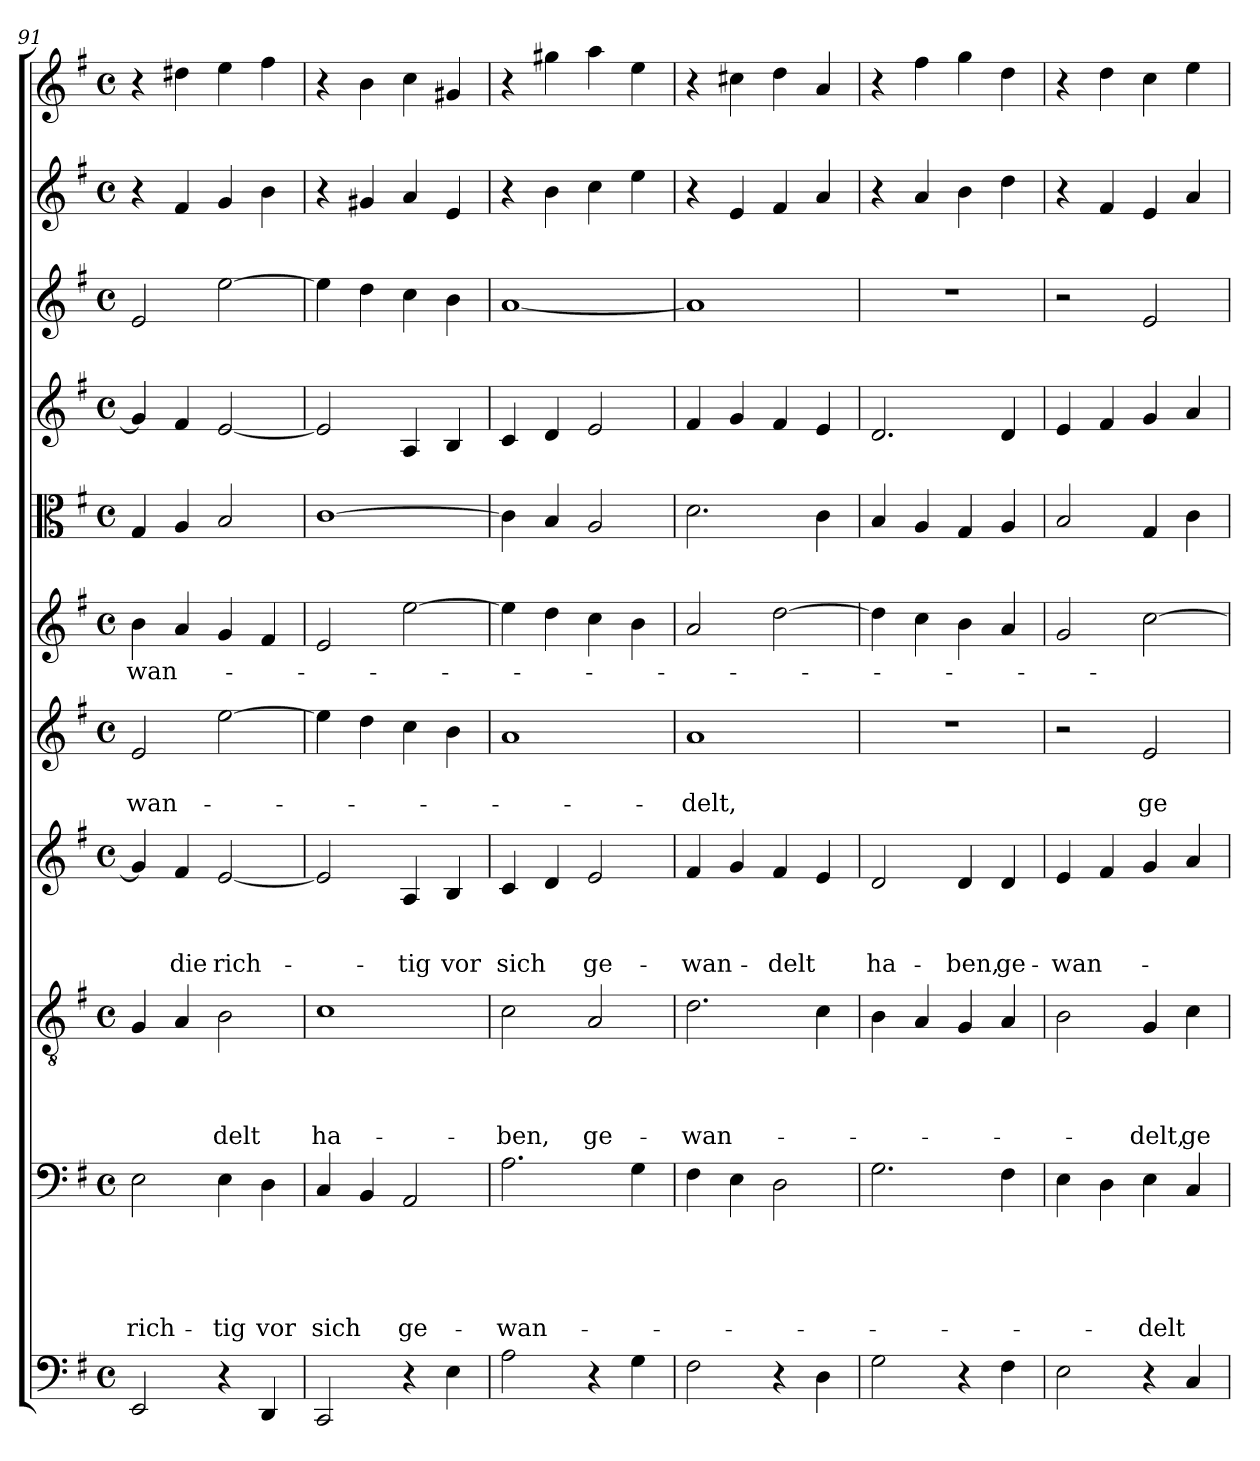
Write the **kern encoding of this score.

**kern	**kern	**text	**text	**text	**text	**text	**kern	**text	**text	**text	**text	**kern	**text	**text	**text	**kern	**text	**text	**kern	**text	**kern	**kern	**kern	**kern	**kern
*part11	*part10	*part10	*part10	*part10	*part10	*part10	*part9	*part9	*part9	*part9	*part9	*part8	*part8	*part8	*part8	*part7	*part7	*part7	*part6	*part6	*part5	*part4	*part3	*part2	*part1
*staff11	*staff10	*staff10	*staff10	*staff10	*staff10	*staff10	*staff9	*staff9	*staff9	*staff9	*staff9	*staff8	*staff8	*staff8	*staff8	*staff7	*staff7	*staff7	*staff6	*staff6	*staff5	*staff4	*staff3	*staff2	*staff1
!!LO:PB:g=z
*clefF4	*clefF4	*	*	*	*	*	*clefGv2	*	*	*	*	*clefG2	*	*	*	*clefG2	*	*	*clefG2	*	*clefC3	*clefG2	*clefG2	*clefG2	*clefG2
*k[f#]	*k[f#]	*	*	*	*	*	*k[f#]	*	*	*	*	*k[f#]	*	*	*	*k[f#]	*	*	*k[f#]	*	*k[f#]	*k[f#]	*k[f#]	*k[f#]	*k[f#]
*e:	*e:	*	*	*	*	*	*e:	*	*	*	*	*e:	*	*	*	*e:	*	*	*e:	*	*e:	*e:	*e:	*e:	*e:
*M4/4	*M4/4	*	*	*	*	*	*M4/4	*	*	*	*	*M4/4	*	*	*	*M4/4	*	*	*M4/4	*	*M4/4	*M4/4	*M4/4	*M4/4	*M4/4
*met(c)	*met(c)	*	*	*	*	*	*met(c)	*	*	*	*	*met(c)	*	*	*	*met(c)	*	*	*met(c)	*	*met(c)	*met(c)	*met(c)	*met(c)	*met(c)
=91	=91	=91	=91	=91	=91	=91	=91	=91	=91	=91	=91	=91	=91	=91	=91	=91	=91	=91	=91	=91	=91	=91	=91	=91	=91
!	!	!	!	!	!	!LO:LY:b	!	!	!	!	!	!	!	!	!	!	!	!LO:LY:b	!	!LO:LY:b	!	!	!	!	!
2EE/	2E\	.	.	.	.	rich-	4G/	.	.	.	.	4g/]	.	.	.	2e/	.	-wan-	4b\	-wan-	4G/	4g/]	2e/	4r	4r
!	!	!	!	!	!	!	!	!	!	!	!	!	!	!	!LO:LY:b	!	!	!	!	!	!	!	!	!	!
.	.	.	.	.	.	.	4A/	.	.	.	.	4f#/	.	.	die	.	.	.	4a/	.	4A/	4f#/	.	4f#/	4dd#X\
!	!	!	!	!	!	!LO:LY:b	!	!	!	!	!LO:LY:b	!	!	!	!LO:LY:b	!	!	!	!	!	!	!	!	!	!
4r	4E\	.	.	.	.	-tig	2B\	.	.	.	-delt	[2e/	.	.	rich-	[2ee\	.	.	4g/	.	2B/	[2e/	[2ee\	4g/	4ee\
!	!	!	!	!	!	!LO:LY:b	!	!	!	!	!	!	!	!	!	!	!	!	!	!	!	!	!	!	!
4DD/	4D\	.	.	.	.	vor	.	.	.	.	.	.	.	.	.	.	.	.	4f#/	.	.	.	.	4b\	4ff#\
=92	=92	=92	=92	=92	=92	=92	=92	=92	=92	=92	=92	=92	=92	=92	=92	=92	=92	=92	=92	=92	=92	=92	=92	=92	=92
!	!	!	!	!	!	!LO:LY:b	!	!	!	!	!LO:LY:b	!	!	!	!	!	!	!	!	!	!	!	!	!	!
2CC/	4C/	.	.	.	.	sich	1c	.	.	.	ha-	2e/]	.	.	.	4ee\]	.	.	2e/	.	[1c	2e/]	4ee\]	4r	4r
.	4BB/	.	.	.	.	.	.	.	.	.	.	.	.	.	.	4dd\	.	.	.	.	.	.	4dd\	4g#X/	4b\
!	!	!	!	!	!	!LO:LY:b	!	!	!	!	!	!	!	!	!LO:LY:b	!	!	!	!	!	!	!	!	!	!
4r	2AA/	.	.	.	.	ge-	.	.	.	.	.	4A/	.	.	-tig	4cc\	.	.	[2ee\	.	.	4A/	4cc\	4a/	4cc\
!	!	!	!	!	!	!	!	!	!	!	!	!	!	!	!LO:LY:b	!	!	!	!	!	!	!	!	!	!
4E\	.	.	.	.	.	.	.	.	.	.	.	4B/	.	.	vor	4b\	.	.	.	.	.	4B/	4b\	4e/	4g#X/
=93	=93	=93	=93	=93	=93	=93	=93	=93	=93	=93	=93	=93	=93	=93	=93	=93	=93	=93	=93	=93	=93	=93	=93	=93	=93
!	!	!	!	!	!	!LO:LY:b	!	!	!	!	!LO:LY:b	!	!	!	!LO:LY:b	!	!	!	!	!	!	!	!	!	!
2A\	2.A\	.	.	.	.	-wan-	2c\	.	.	.	-ben,	4c/	.	.	sich	1a	.	.	4ee\]	.	4c\]	4c/	[1a	4r	4r
.	.	.	.	.	.	.	.	.	.	.	.	4d/	.	.	.	.	.	.	4dd\	.	4B/	4d/	.	4b\	4gg#X\
!	!	!	!	!	!	!	!	!	!	!	!LO:LY:b	!	!	!	!LO:LY:b	!	!	!	!	!	!	!	!	!	!
4r	.	.	.	.	.	.	2A/	.	.	.	ge-	2e/	.	.	ge-	.	.	.	4cc\	.	2A/	2e/	.	4cc\	4aa\
4G\	4G\	.	.	.	.	.	.	.	.	.	.	.	.	.	.	.	.	.	4b\	.	.	.	.	4ee\	4ee\
=94	=94	=94	=94	=94	=94	=94	=94	=94	=94	=94	=94	=94	=94	=94	=94	=94	=94	=94	=94	=94	=94	=94	=94	=94	=94
!	!	!	!	!	!	!	!	!	!	!	!LO:LY:b	!	!	!	!LO:LY:b	!	!	!LO:LY:b	!	!	!	!	!	!	!
2F#\	4F#\	.	.	.	.	.	2.d\	.	.	.	-wan-	4f#/	.	.	-wan-	1a	.	-delt,	2a/	.	2.d\	4f#/	1a]	4r	4r
.	4E\	.	.	.	.	.	.	.	.	.	.	4g/	.	.	.	.	.	.	.	.	.	4g/	.	4e/	4cc#X\
!	!	!	!	!	!	!	!	!	!	!	!	!	!	!	!LO:LY:b	!	!	!	!	!	!	!	!	!	!
4r	2D\	.	.	.	.	.	.	.	.	.	.	4f#/	.	.	-delt	.	.	.	[2dd\	.	.	4f#/	.	4f#/	4dd\
4D\	.	.	.	.	.	.	4c\	.	.	.	.	4e/	.	.	.	.	.	.	.	.	4c\	4e/	.	4a/	4a/
=95	=95	=95	=95	=95	=95	=95	=95	=95	=95	=95	=95	=95	=95	=95	=95	=95	=95	=95	=95	=95	=95	=95	=95	=95	=95
!	!	!	!	!	!	!	!	!	!	!	!	!	!	!	!LO:LY:b	!	!	!	!	!	!	!	!	!	!
2G\	2.G\	.	.	.	.	.	4B\	.	.	.	.	2d/	.	.	ha-	1r	.	.	4dd\]	.	4B/	2.d/	1r	4r	4r
.	.	.	.	.	.	.	4A/	.	.	.	.	.	.	.	.	.	.	.	4cc\	.	4A/	.	.	4a/	4ff#\
!	!	!	!	!	!	!	!	!	!	!	!	!	!	!	!LO:LY:b	!	!	!	!	!	!	!	!	!	!
4r	.	.	.	.	.	.	4G/	.	.	.	.	4d/	.	.	-ben,	.	.	.	4b\	.	4G/	.	.	4b\	4gg\
!	!	!	!	!	!	!	!	!	!	!	!	!	!	!	!LO:LY:b	!	!	!	!	!	!	!	!	!	!
4F#\	4F#\	.	.	.	.	.	4A/	.	.	.	.	4d/	.	.	ge-	.	.	.	4a/	.	4A/	4d/	.	4dd\	4dd\
=96	=96	=96	=96	=96	=96	=96	=96	=96	=96	=96	=96	=96	=96	=96	=96	=96	=96	=96	=96	=96	=96	=96	=96	=96	=96
!	!	!	!	!	!	!	!	!	!	!	!	!	!	!	!LO:LY:b	!	!	!	!	!	!	!	!	!	!
2E\	4E\	.	.	.	.	.	2B\	.	.	.	.	4e/	.	.	-wan-	2r	.	.	2g/	.	2B/	4e/	2r	4r	4r
.	4D\	.	.	.	.	.	.	.	.	.	.	4f#/	.	.	.	.	.	.	.	.	.	4f#/	.	4f#/	4dd\
!	!	!	!	!	!	!LO:LY:b	!	!	!	!	!LO:LY:b	!	!	!	!	!	!	!LO:LY:b	!	!	!	!	!	!	!
4r	4E\	.	.	.	.	-delt	4G/	.	.	.	-delt,	4g/	.	.	.	2e/	.	ge-	[2cc\	.	4G/	4g/	2e/	4e/	4cc\
!	!	!	!	!	!	!	!	!	!	!	!LO:LY:b	!	!	!	!	!	!	!	!	!	!	!	!	!	!
4C/	4C/	.	.	.	.	.	4c\	.	.	.	ge-	4a/	.	.	.	.	.	.	.	.	4c\	4a/	.	4a/	4ee\
=	=	=	=	=	=	=	=	=	=	=	=	=	=	=	=	=	=	=	=	=	=	=	=	=	=
*-	*-	*-	*-	*-	*-	*-	*-	*-	*-	*-	*-	*-	*-	*-	*-	*-	*-	*-	*-	*-	*-	*-	*-	*-	*-
